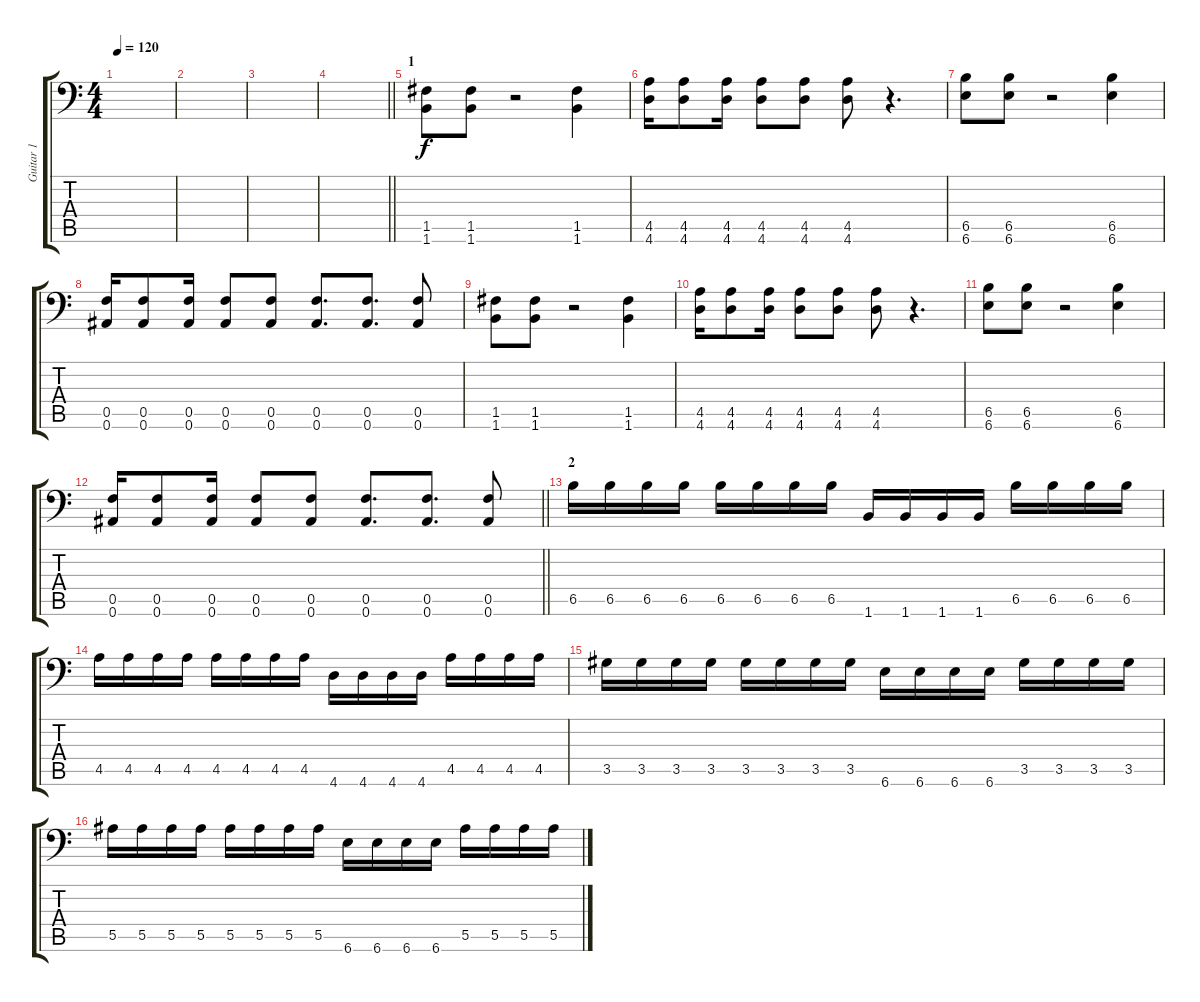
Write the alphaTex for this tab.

\track ("Guitar 1" "Guitar 1") {instrument distortionguitar}
\staff {score tabs}
\tuning (C4 G3 Eb3 Bb2 F2 Bb1) {hide}
\ts (4 4)
\tempo 120
\clef f4
\ks c
|
|
|
\barLineRight lightlight
|
\section ("" "1")
(1.5 1.6).8 (1.5 1.6).8 r.2 (1.5 1.6).4 |
(4.5 4.6).16 (4.5 4.6).8 (4.5 4.6).16 (4.5 4.6).8 (4.5 4.6).8 (4.5 4.6).8 r.4{d} |
(6.5 6.6).8 (6.5 6.6).8 r.2 (6.5 6.6).4 |
(0.5 0.6).16 (0.5 0.6).8 (0.5 0.6).16 (0.5 0.6).8 (0.5 0.6).8 (0.5 0.6).8{d} (0.5 0.6).8{d} (0.5 0.6).8 |
(1.5 1.6).8 (1.5 1.6).8 r.2 (1.5 1.6).4 |
(4.5 4.6).16 (4.5 4.6).8 (4.5 4.6).16 (4.5 4.6).8 (4.5 4.6).8 (4.5 4.6).8 r.4{d} |
(6.5 6.6).8 (6.5 6.6).8 r.2 (6.5 6.6).4 |
\barLineRight lightlight
(0.5 0.6).16 (0.5 0.6).8 (0.5 0.6).16 (0.5 0.6).8 (0.5 0.6).8 (0.5 0.6).8{d} (0.5 0.6).8{d} (0.5 0.6).8 |
\section ("" "2")
6.5.16 6.5.16 6.5.16 6.5.16 6.5.16 6.5.16 6.5.16 6.5.16 1.6.16 1.6.16 1.6.16 1.6.16 6.5.16 6.5.16 6.5.16 6.5.16 |
4.5.16 4.5.16 4.5.16 4.5.16 4.5.16 4.5.16 4.5.16 4.5.16 4.6.16 4.6.16 4.6.16 4.6.16 4.5.16 4.5.16 4.5.16 4.5.16 |
3.5.16 3.5.16 3.5.16 3.5.16 3.5.16 3.5.16 3.5.16 3.5.16 6.6.16 6.6.16 6.6.16 6.6.16 3.5.16 3.5.16 3.5.16 3.5.16 |
5.5.16 5.5.16 5.5.16 5.5.16 5.5.16 5.5.16 5.5.16 5.5.16 6.6.16 6.6.16 6.6.16 6.6.16 5.5.16 5.5.16 5.5.16 5.5.16
